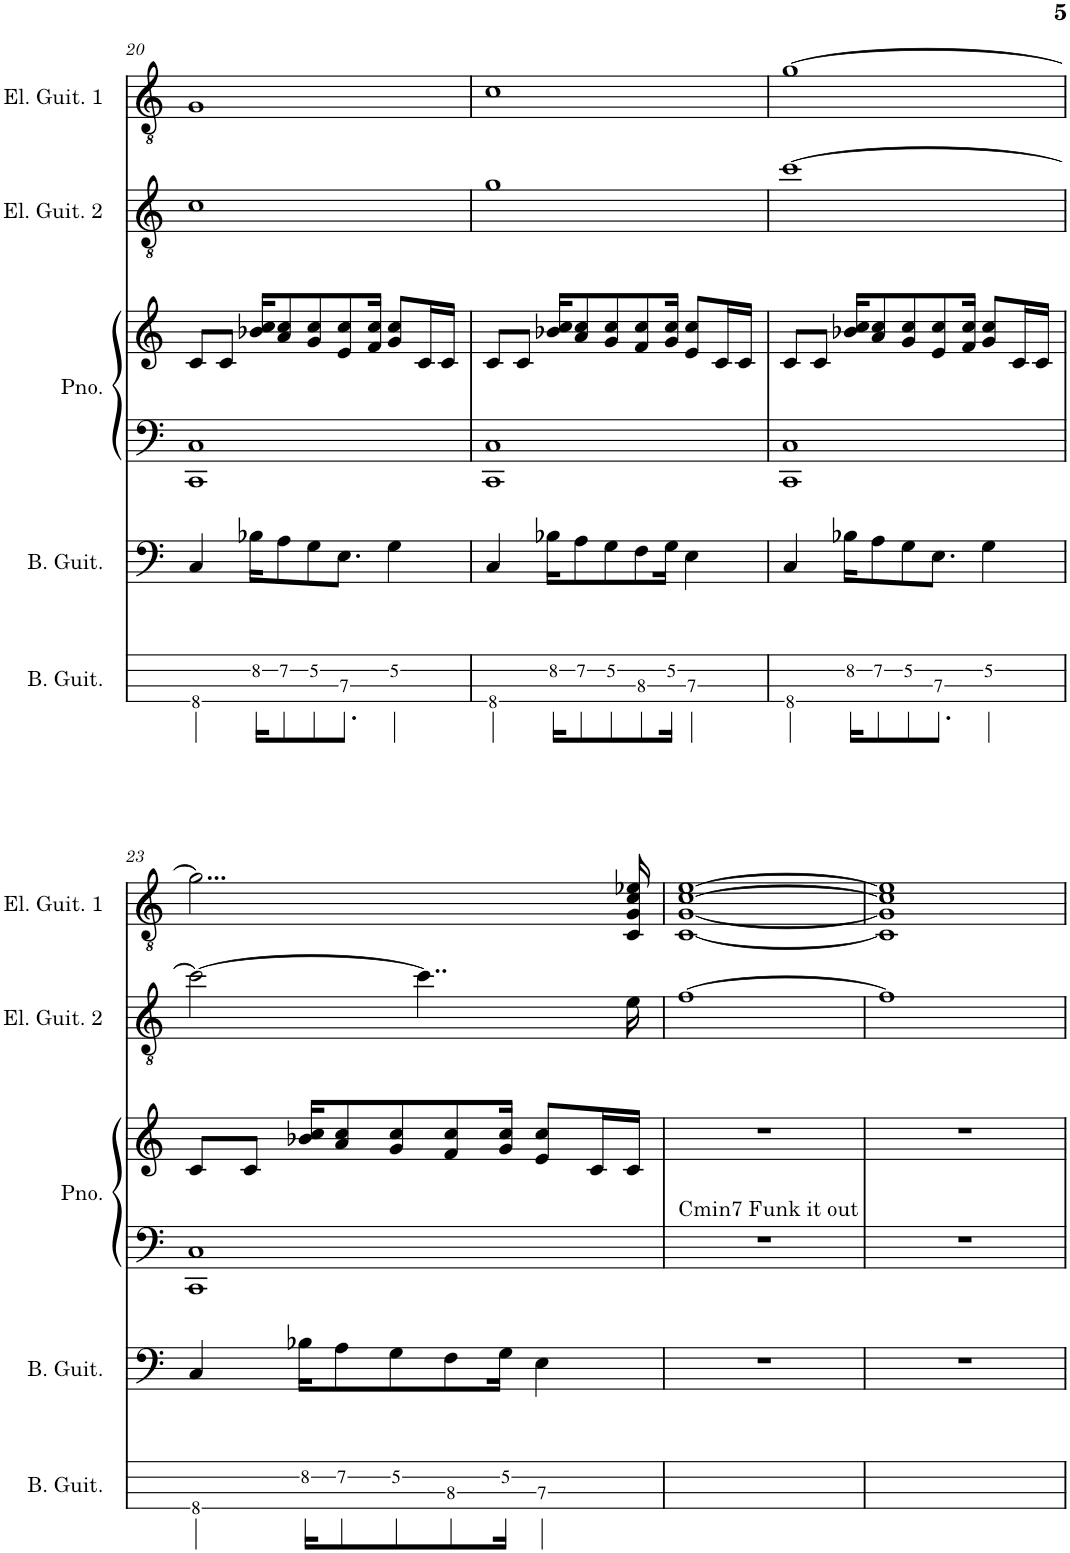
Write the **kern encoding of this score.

**kern	**kern	**kern	**kern	**kern	**kern
*part5	*part4	*part3	*part3	*part2	*part1
*staff6	*staff5	*staff4	*staff3	*staff2	*staff1
*I"Bass Guitar	*I"Bass Guitar	*I"Piano	*	*I"Electric Guitar 2	*I"Electric Guitar 1
*I'B. Guit.	*I'B. Guit.	*I'Pno.	*	*I'El. Guit. 2	*I'El. Guit. 1
!!LO:PB:g=z
*	*clefF4	*clefF4	*clefG2	*clefGv2	*clefGv2
*Trd7c12	*Trd7c12	*	*	*	*
*k[]	*k[]	*k[]	*k[]	*k[]	*k[]
*M4/4	*M4/4	*M4/4	*M4/4	*M4/4	*M4/4
=20	=20	=20	=20	=20	=20
4C\	4C/	1CC 1C	8c/L	1c	1G
.	.	.	8c/J	.	.
16B-X\KL	16B-X\KL	.	16b-X/ 16cc/KL	.	.
8A\	8A\	.	8a/ 8cc/	.	.
8G\	8G\	.	8g/ 8cc/	.	.
8.E\J	8.E\J	.	8e/ 8cc/	.	.
.	.	.	16f/ 16cc/Jk	.	.
4G\	4G\	.	8g/ 8cc/L	.	.
.	.	.	16c/L	.	.
.	.	.	16c/JJ	.	.
=21	=21	=21	=21	=21	=21
4C\	4C/	1CC 1C	8c/L	1g	1c
.	.	.	8c/J	.	.
16B-X\KL	16B-X\KL	.	16b-X/ 16cc/KL	.	.
8A\	8A\	.	8a/ 8cc/	.	.
8G\	8G\	.	8g/ 8cc/	.	.
8F\	8F\	.	8f/ 8cc/	.	.
16G\Jk	16G\Jk	.	16g/ 16cc/Jk	.	.
4E\	4E\	.	8e/ 8cc/L	.	.
.	.	.	16c/L	.	.
.	.	.	16c/JJ	.	.
=22	=22	=22	=22	=22	=22
4C\	4C/	1CC 1C	8c/L	[1cc	[1g
.	.	.	8c/J	.	.
16B-X\KL	16B-X\KL	.	16b-X/ 16cc/KL	.	.
8A\	8A\	.	8a/ 8cc/	.	.
8G\	8G\	.	8g/ 8cc/	.	.
8.E\J	8.E\J	.	8e/ 8cc/	.	.
.	.	.	16f/ 16cc/Jk	.	.
4G\	4G\	.	8g/ 8cc/L	.	.
.	.	.	16c/L	.	.
.	.	.	16c/JJ	.	.
!!LO:LB:g=z
=23	=23	=23	=23	=23	=23
4C\	4C/	1CC 1C	8c/L	2cc\_	2...g\]
.	.	.	8c/J	.	.
16B-X\KL	16B-X\KL	.	16b-X/ 16cc/KL	.	.
8A\	8A\	.	8a/ 8cc/	.	.
8G\	8G\	.	8g/ 8cc/	.	.
.	.	.	.	4..cc\]	.
8F\	8F\	.	8f/ 8cc/	.	.
16G\Jk	16G\Jk	.	16g/ 16cc/Jk	.	.
4E\	4E\	.	8e/ 8cc/L	.	.
.	.	.	16c/L	.	.
.	.	.	16c/JJ	16e\	16C/ 16G/ 16c/ 16e-X/
=24	=24	=24	=24	=24	=24
!	!	!LO:TX:a:t=Cmin7 Funk it out	!	!	!
1r	1r	1r	1r	[1f	[1C [1G [1c [1e
=25	=25	=25	=25	=25	=25
1r	1r	1r	1r	1f]	1C] 1G] 1c] 1e]
=	=	=	=	=	=
*-	*-	*-	*-	*-	*-
